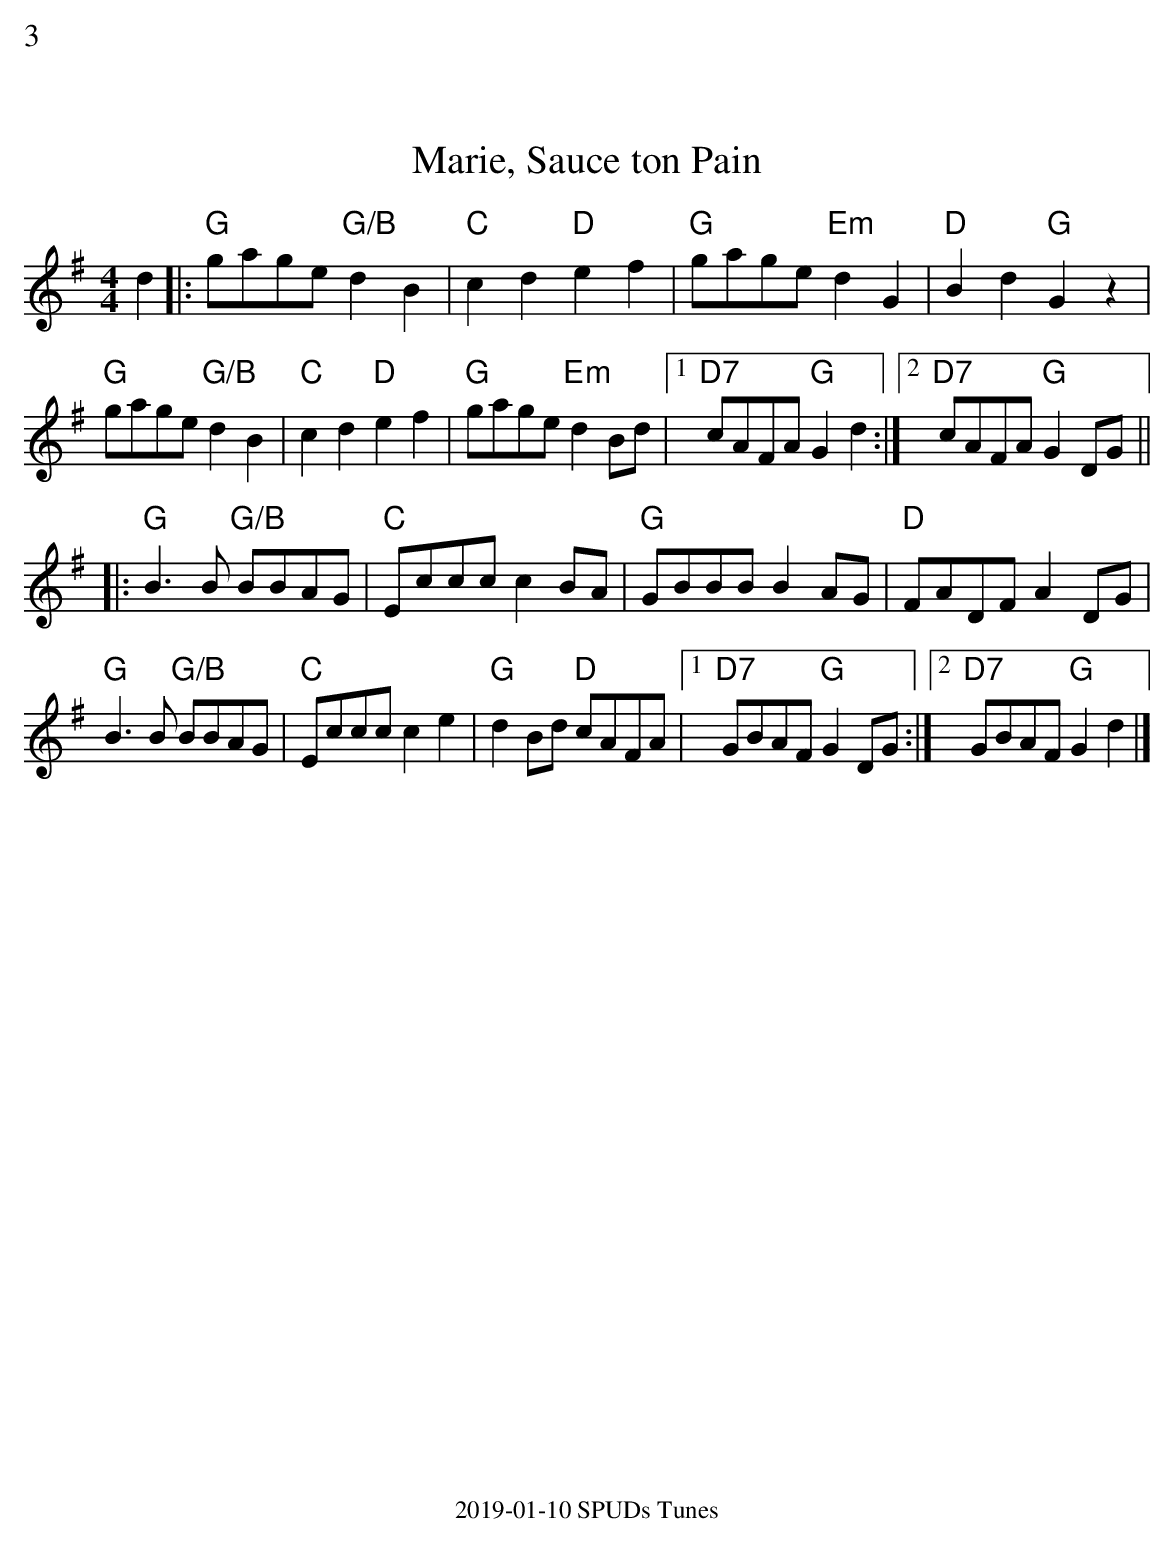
X:1
%%text 3
T:Marie, Sauce ton Pain
M:4/4
L:1/8
K:G
d2|:"G"gage "G/B"d2B2|"C"c2d2 "D"e2f2|"G"gage "Em"d2G2|"D"B2d2"G"G2z2|
"G"gage "G/B"d2B2|"C"c2d2"D"e2f2|"G"gage "Em"d2 Bd|1 "D7"cAFA "G"G2d2:|2 "D7"cAFA "G"G2 DG||
|:"G"B3B "G/B"BBAG|"C"Eccc c2 BA|"G"GBBB B2 AG|"D"FADF A2 DG|
"G"B3B "G/B"BBAG|"C"Eccc c2e2|"G"d2 Bd "D"cAFA|1"D7" GBAF "G"G2 DG:|2"D7" GBAF "G"G2d2|]
